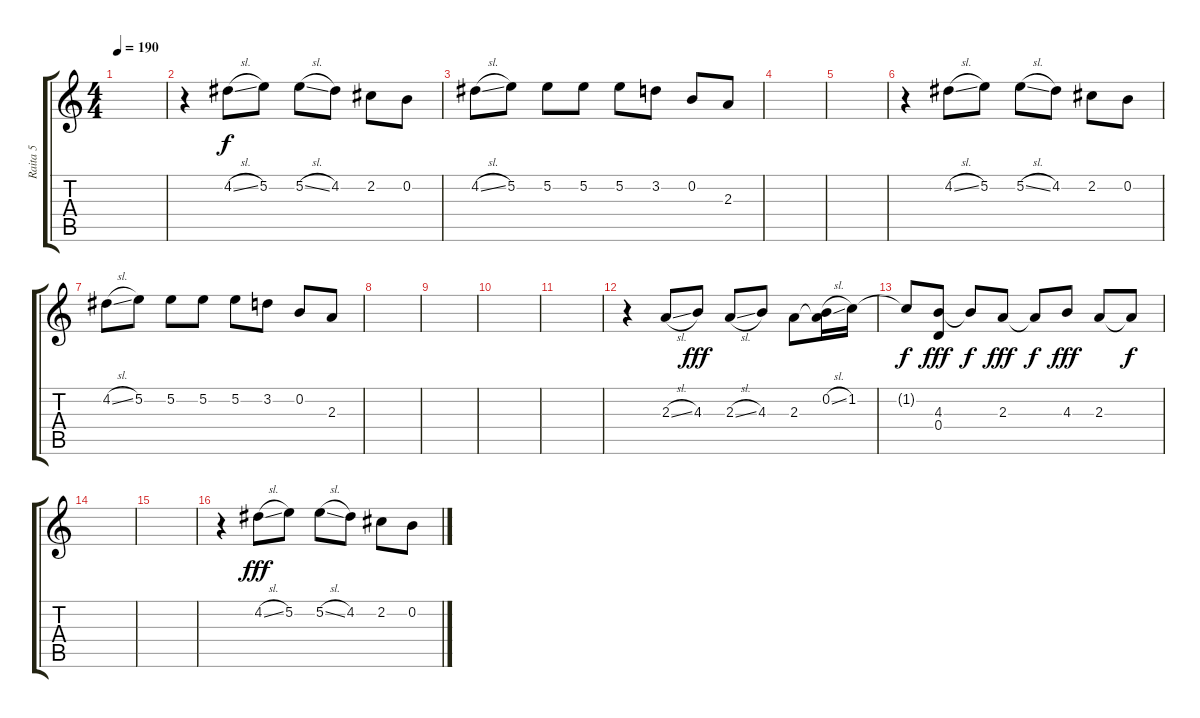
\track ("Raita 5" "Raita 5") {instrument acousticguitarsteel}
\staff {score tabs}
\tuning (E4 B3 G3 D3 A2 E2) {hide}
\ts (4 4)
\tempo 190
\clef g2
\ks c
|
r.4{volume 12 instrument acousticguitarsteel} 4.2{sl}.8 5.2.8 5.2{sl}.8 4.2.8 2.2.8 0.2.8 |
4.2{sl}.8 5.2.8 5.2.8 5.2.8 5.2.8 3.2.8 0.2.8 2.3.8 |
|
|
r.4 4.2{sl}.8 5.2.8 5.2{sl}.8 4.2.8 2.2.8 0.2.8 |
4.2{sl}.8 5.2.8 5.2.8 5.2.8 5.2.8 3.2.8 0.2.8 2.3.8 |
|
|
|
|
r.4 2.3{sl}.8{dy f} 4.3.8{dy fff} 2.3{sl}.8 4.3.8 2.3.8 (0.2{sl} 2.3{t}).16 1.2.16 |
1.2{t}.8{dy f} (4.3 0.4).8{dy fff} 4.3{t}.8{dy f} 2.3.8{dy fff} 2.3{t}.8{dy f} 4.3.8{dy fff} 2.3.8 2.3{t}.8{dy f} |
|
|
r.4{volume 12 instrument acousticguitarsteel} 4.2{sl}.8{dy fff} 5.2.8 5.2{sl}.8 4.2.8 2.2.8 0.2.8
